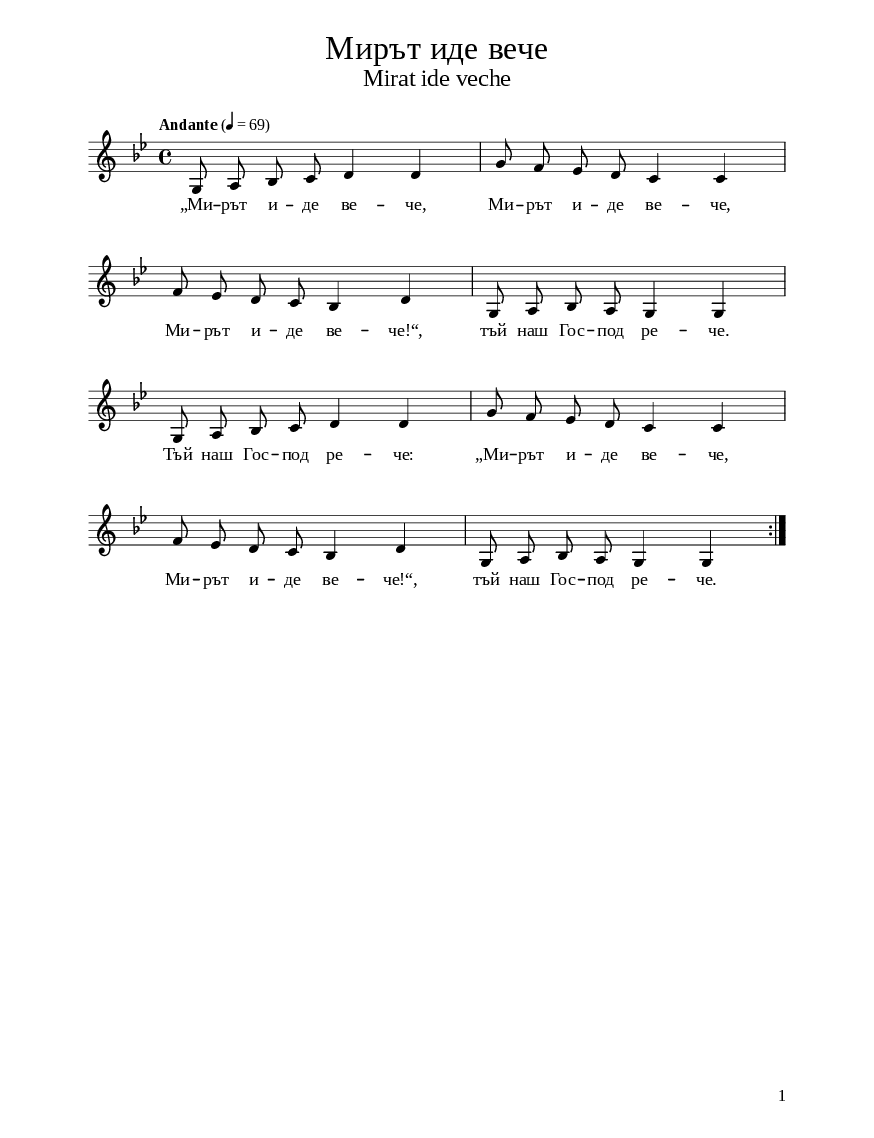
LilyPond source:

\version "2.24.2"

% include paper part and global functions
\include "include/globals.ily"

\bookpart {
  \label #'ref155_2
  \tocItem \markup "Мирът иде вече – Mirat ide veche"
  \include "include/bookpart-paper.ily"
  \score {
    \include "include/score-layout.ily"

    \new Voice \relative c' {
      \clef treble
      \key g \minor
      \time 4/4
      \tempoFunc "Andante" 4 "69"
      \autoBeamOff
      \repeat volta 2 {
        g8 a bes c d4 d4 | g8 f es d c4 c |  \break

        f8 es d c bes 4 d 4 | g,8 a bes a g4 g4 | \break

        g8 a bes c d4 d4 | g8 f es d c4 c |  \break

        f8 es d c bes 4 d 4 |  g,8 a bes a g4 g4 |
      }
    }

    \addlyrics {
     „Ми -- рът и -- де ве -- че, Ми -- рът и -- де ве -- че, Ми -- рът и -- де ве -- че!“,
      тъй наш Гос -- под ре -- че.
      Tъй наш Гос -- под ре -- че: „Ми -- рът и -- де ве -- че, Ми -- рът и -- де ве -- че!“,
      тъй наш Гос -- под ре -- че.
    }

      \header {
        title = \titleFunc "Мирът иде вече" "Mirat ide veche"
      }

      \midi{}

    } % score



    % include foreign translation(s) of the song
    

  } % bookpart

  % Più mosso
  %
